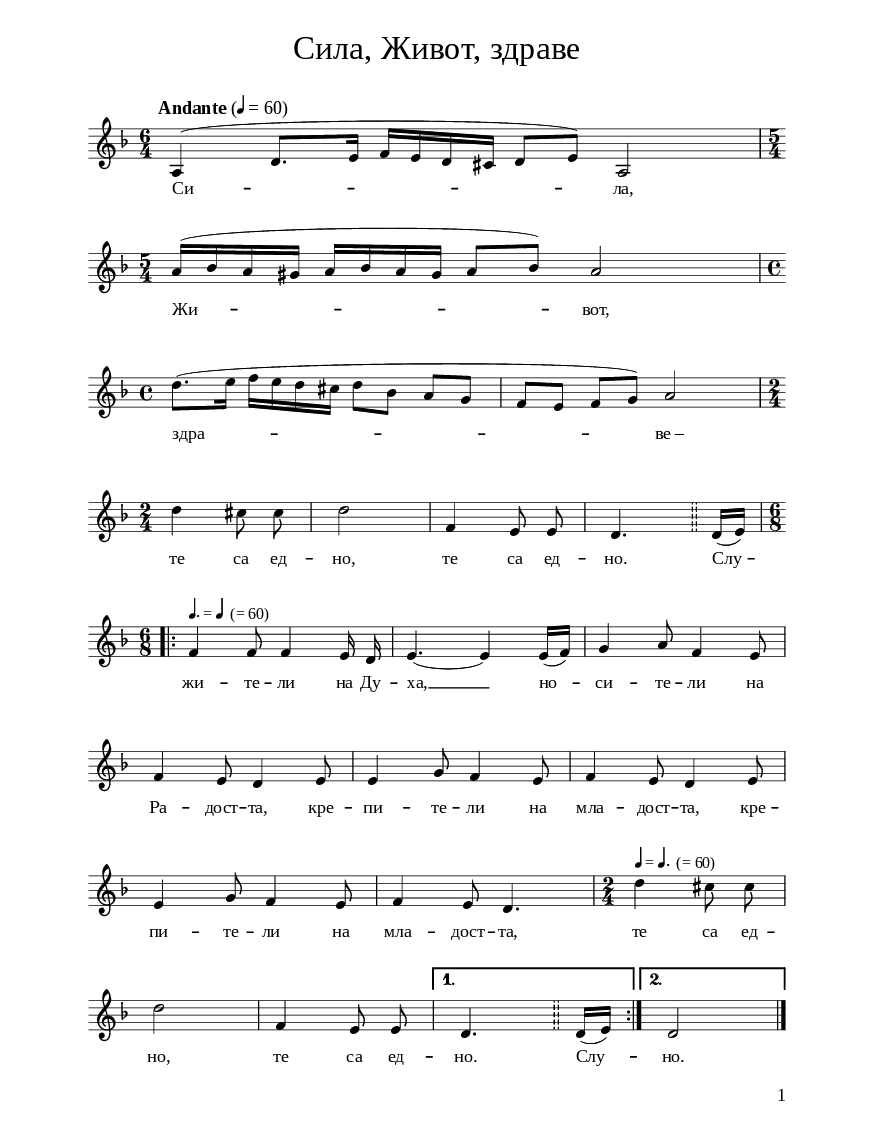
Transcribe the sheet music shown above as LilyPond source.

\version "2.24.2"

\include "include/globals.ily"

\bookpart {
  \label #'ref102
  \tocItem \markup "Сила, Живот, здраве"
  \include "include/bookpart-paper.ily"
  \score {
    \include "include/score-layout.ily"

    \new Voice \absolute {
      \clef treble
      \key d \minor
      \time 6/4
      \tempoFunc "Andante" 4 "60"
       \override Staff.BarLine.gap = 0.5

      \slurUp a4 ( d'8. e'16 f' e' d' cis' d'8 e' ) a2 \break 

      \time 5/4  a'16 ( bes' a' gis' a' bes' a' gis' a'8 bes' ) a'2 \break |


      \time 4/4  d''8. ( e''16 f'' e'' d'' cis'' \autoBeamOff d''8 [bes'] a' [g']| f'8 [e'] f' [g'] ) a'2 \break |

      \slurNeutral \time 2/4 d''4  cis''8 \noBeam cis'' | d''2  | f'4 e'8 e' | d'4. \bar "!!" d'16 [( e' )] \break |

      \time 6/8  \repeat volta 2 {
        | f'4^\markup {
          % make tempo notes
          \concat {
            \teeny \general-align #Y #DOWN \note {4.} #0.8
            \normal-text { " = " }
            \teeny \general-align #Y #DOWN \note {4} #0.8
            \normal-text { "  (= 60)" }
          }
        }
        
        
         f'8 f'4 e'16 \noBeam d' |e'4. ~ e'4 e'16 [( f' )] | g'4 a'8 f'4 e'8 \break |

        f'4 e'8 d'4 e'8 |  e'4 g'8 f'4 e'8 | f'4 e'8 d'4 e'8 \break |

        e'4 g'8 f'4 e'8 | f'4 e'8 d'4. | \time 2/4 d''4^\markup {
          % make tempo notes
          \concat {
            \teeny \general-align #Y #DOWN \note {4} #0.8
            \normal-text { " = " }
            \teeny \general-align #Y #DOWN \note {4.} #0.8
            \normal-text { "  (= 60)" }
          }
        }
        
         cis''8 \noBeam cis'' \break |

        d''2 | f'4 e'8 \noBeam e' |
      } \alternative { { d'4. \bar "!" \bar "!!" d'16 [( e'16 )] } { d'2 } } \bar "|."

    }

    \addlyrics {Си -- ла, Жи
  -- вот, здра -- "ве –" те са ед -- но, те са ед --
  но. Слу -- жи -- те -- ли на Ду -- ха, __ но -- си
  -- те -- ли на Ра -- дост -- та, кре -- пи -- те
  -- ли на мла -- дост -- та, кре -- пи -- те -- ли
  на мла -- дост -- та, те са ед -- но, те са ед
  -- но. Слу -- но.}

    \header {
      title = \titleFunc "Сила, Живот, здраве" "Sila, Život, zdrave"
    }

    \midi{}

  } % score

} % bookpart
